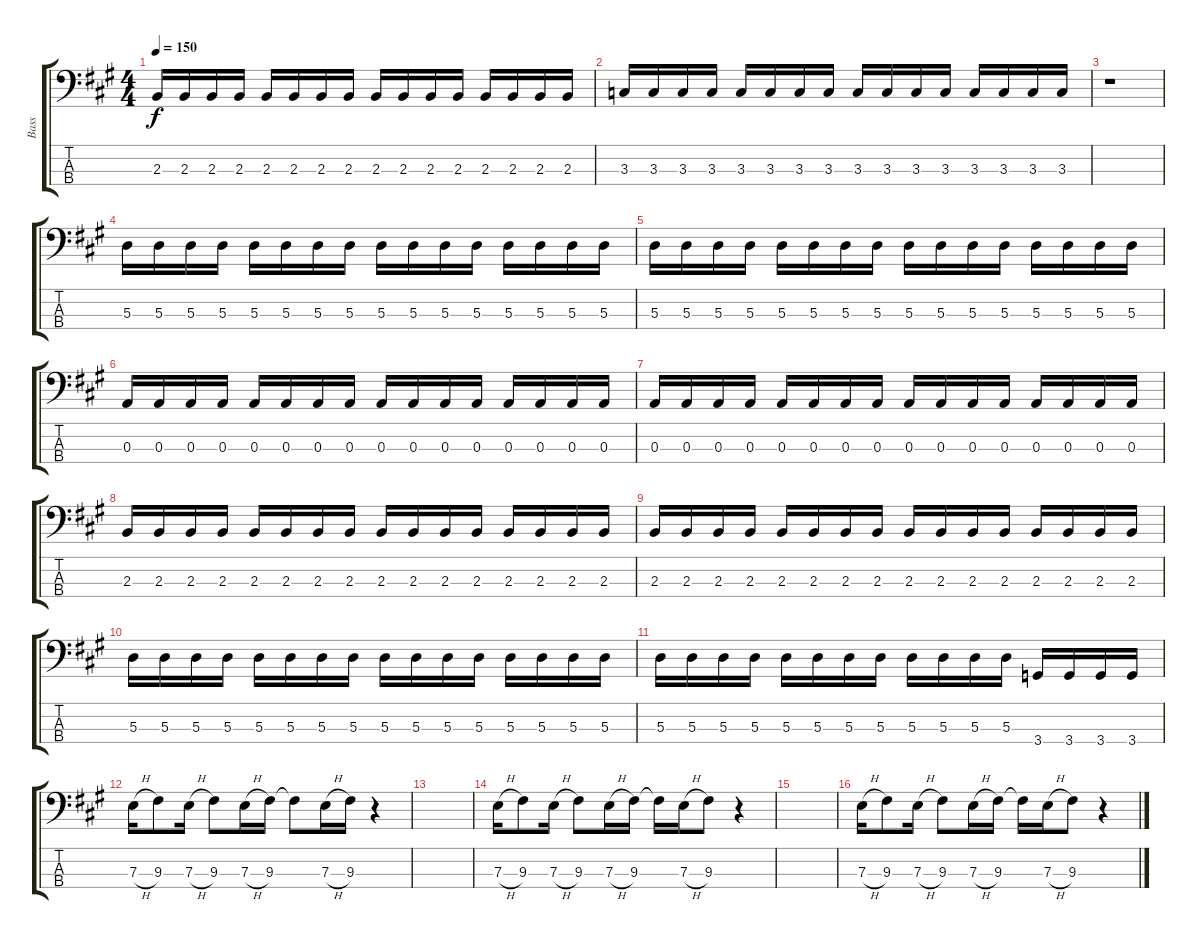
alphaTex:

\track ("Bass" "Bass") {instrument electricbasspick}
\staff {score tabs}
\tuning (G2 D2 A1 E1) {hide}
\ts (4 4)
\tempo 150
\clef f4
\ks a
2.3.16{dy f} 2.3.16 2.3.16 2.3.16 2.3.16 2.3.16 2.3.16 2.3.16 2.3.16 2.3.16 2.3.16 2.3.16 2.3.16 2.3.16 2.3.16 2.3.16 |
3.3.16 3.3.16 3.3.16 3.3.16 3.3.16 3.3.16 3.3.16 3.3.16 3.3.16 3.3.16 3.3.16 3.3.16 3.3.16 3.3.16 3.3.16 3.3.16 |
r.1 |
5.3.16 5.3.16 5.3.16 5.3.16 5.3.16 5.3.16 5.3.16 5.3.16 5.3.16 5.3.16 5.3.16 5.3.16 5.3.16 5.3.16 5.3.16 5.3.16 |
5.3.16 5.3.16 5.3.16 5.3.16 5.3.16 5.3.16 5.3.16 5.3.16 5.3.16 5.3.16 5.3.16 5.3.16 5.3.16 5.3.16 5.3.16 5.3.16 |
0.3.16 0.3.16 0.3.16 0.3.16 0.3.16 0.3.16 0.3.16 0.3.16 0.3.16 0.3.16 0.3.16 0.3.16 0.3.16 0.3.16 0.3.16 0.3.16 |
0.3.16 0.3.16 0.3.16 0.3.16 0.3.16 0.3.16 0.3.16 0.3.16 0.3.16 0.3.16 0.3.16 0.3.16 0.3.16 0.3.16 0.3.16 0.3.16 |
2.3.16 2.3.16 2.3.16 2.3.16 2.3.16 2.3.16 2.3.16 2.3.16 2.3.16 2.3.16 2.3.16 2.3.16 2.3.16 2.3.16 2.3.16 2.3.16 |
2.3.16 2.3.16 2.3.16 2.3.16 2.3.16 2.3.16 2.3.16 2.3.16 2.3.16 2.3.16 2.3.16 2.3.16 2.3.16 2.3.16 2.3.16 2.3.16 |
5.3.16 5.3.16 5.3.16 5.3.16 5.3.16 5.3.16 5.3.16 5.3.16 5.3.16 5.3.16 5.3.16 5.3.16 5.3.16 5.3.16 5.3.16 5.3.16 |
5.3.16 5.3.16 5.3.16 5.3.16 5.3.16 5.3.16 5.3.16 5.3.16 5.3.16 5.3.16 5.3.16 5.3.16 3.4.16 3.4.16 3.4.16 3.4.16 |
7.3{h}.16 9.3.8 7.3{h}.16 9.3.8 7.3{h}.16 9.3.16 9.3{t}.8 7.3{h}.16 9.3.16 r.4 |
|
7.3{h}.16 9.3.8 7.3{h}.16 9.3.8 7.3{h}.16 9.3.16 9.3{t}.16 7.3{h}.16 9.3.8 r.4 |
|
7.3{h}.16 9.3.8 7.3{h}.16 9.3.8 7.3{h}.16 9.3.16 9.3{t}.16 7.3{h}.16 9.3.8 r.4
